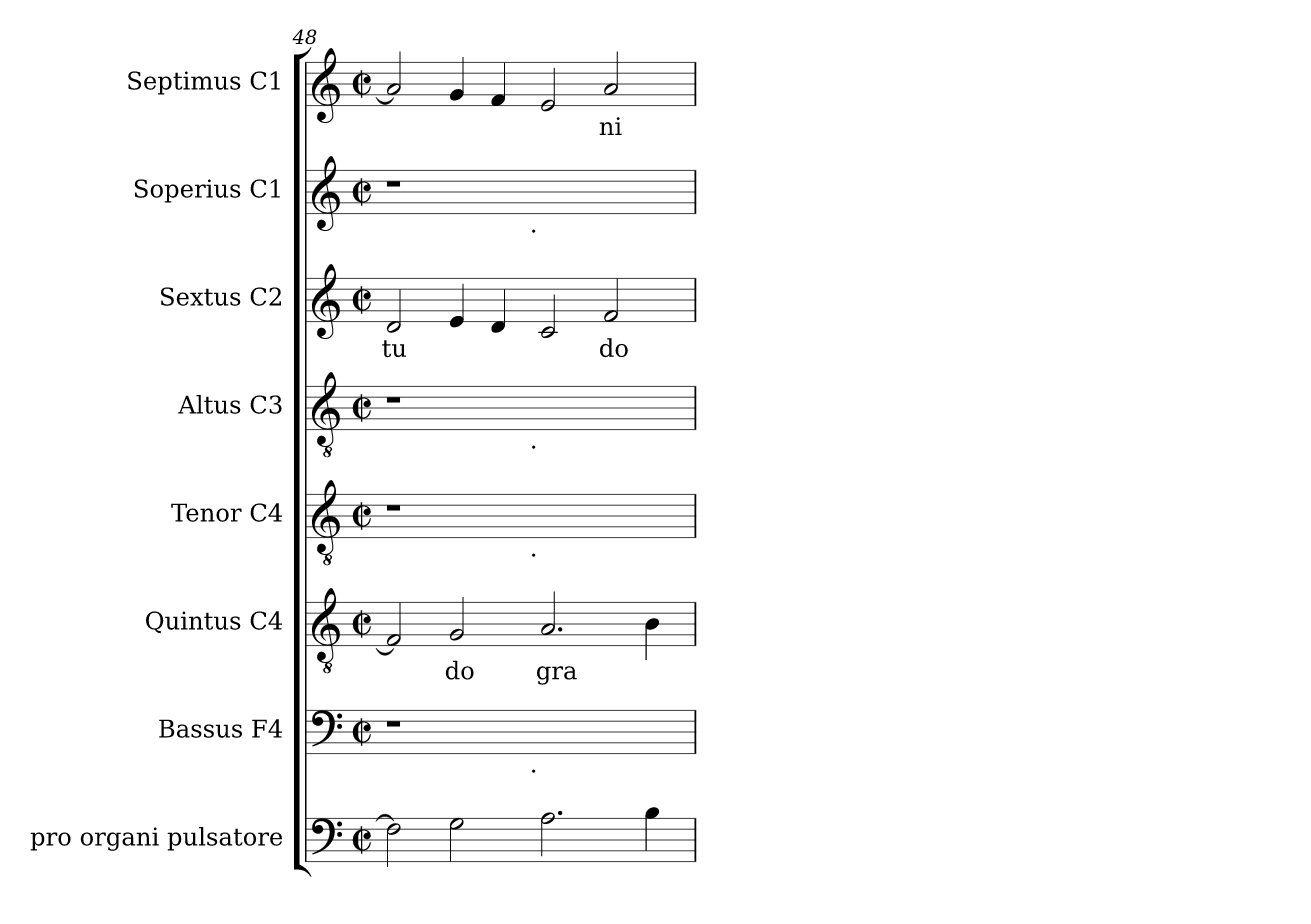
**kern	**text	**kern	**kern	**text	**kern	**kern	**kern	**text	**kern	**kern	**text
*part8	*part8	*part7	*part6	*part6	*part5	*part4	*part3	*part3	*part2	*part1	*part1
*staff8	*staff8	*staff7	*staff6	*staff6	*staff5	*staff4	*staff3	*staff3	*staff2	*staff1	*staff1
*I"pro organi  pulsatore	*	*I"Bassus  F4	*I"Quintus  C4	*	*I"Tenor  C4	*I"Altus  C3	*I"Sextus  C2	*	*I"Soperius  C1	*I"Septimus  C1	*
*clefF4	*	*clefF4	*clefGv2	*	*clefGv2	*clefGv2	*clefG2	*	*clefG2	*clefG2	*
*k[]	*	*k[]	*k[]	*	*k[]	*k[]	*k[]	*	*k[]	*k[]	*
*C:	*	*C:	*C:	*	*C:	*C:	*C:	*	*C:	*C:	*
*M2/2	*	*M2/2	*M2/2	*	*M2/2	*M2/2	*M2/2	*	*M2/2	*M2/2	*
*met(c|)	*	*met(c|)	*met(c|)	*	*met(c|)	*met(c|)	*met(c|)	*	*met(c|)	*met(c|)	*
=48	=48	=48	=48	=48	=48	=48	=48	=48	=48	=48	=48
!	!LO:LY:a:cj	!	!	!LO:LY:b:cj	!	!	!	!LO:LY:b:cj	!	!	!LO:LY:b:rj
*	*	*^	*	*	*^	*^	*	*	*^	*	*
2F\]	.	1r	2ryy	2F/]	--	1r	2ryy	1r	2ryy	2d/	-tu-	1r	2ryy	2a/]	--
!	!LO:LY:a:cj	!	!	!	!LO:LY:b:cj	!	!	!	!	!	!LO:LY:b:cj	!	!	!	!LO:LY:b:rj
2G\	.	.	4...ryy	2G/	-do	.	4...ryy	.	4...ryy	4e/	--	.	4...ryy	4g/	--
!	!	!	!	!	!	!	!	!	!	!	!LO:LY:b:cj	!	!	!	!LO:LY:b:rj
.	.	.	.	.	.	.	.	.	.	4d/	--	.	.	4f/	--
!	!	!	!	!	!	!	!	!	!	!	!	!	!LO:TX:b:t=.	!	!
!	!	!	!	!	!	!	!	!	!LO:TX:b:t=.	!	!	!	!	!	!
!	!	!	!	!	!	!	!LO:TX:b:t=.	!	!	!	!	!	!	!	!
!	!	!	!LO:TX:b:t=.	!	!	!	!	!	!	!	!	!	!	!	!
.	.	.	1ryy	.	.	.	1ryy	.	1ryy	.	.	.	1ryy	.	.
!	!LO:LY:a:cj	!	!	!	!LO:LY:b:cj	!	!	!	!	!	!LO:LY:b:cj	!	!	!	!LO:LY:b:rj
2.A\	.	1ryy	.	2.A/	gra-	1ryy	.	1ryy	.	2c/	--	1ryy	.	2e/	--
!	!	!	!	!	!	!	!	!	!	!	!LO:LY:b:cj	!	!	!	!LO:LY:b:rj
.	.	.	.	.	.	.	.	.	.	2f/	-do	.	.	2a/	-ni-
!	!LO:LY:a:cj	!	!	!	!LO:LY:b:cj	!	!	!	!	!	!	!	!	!	!
4B\	.	.	.	4B\	--	.	.	.	.	.	.	.	.	.	.
.	.	.	32ryy	.	.	.	32ryy	.	32ryy	.	.	.	32ryy	.	.
*	*	*	*	*	*	*v	*v	*	*	*	*	*v	*v	*	*
*	*	*v	*v	*	*	*	*v	*v	*	*	*	*	*
=	=	=	=	=	=	=	=	=	=	=	=
*-	*-	*-	*-	*-	*-	*-	*-	*-	*-	*-	*-
